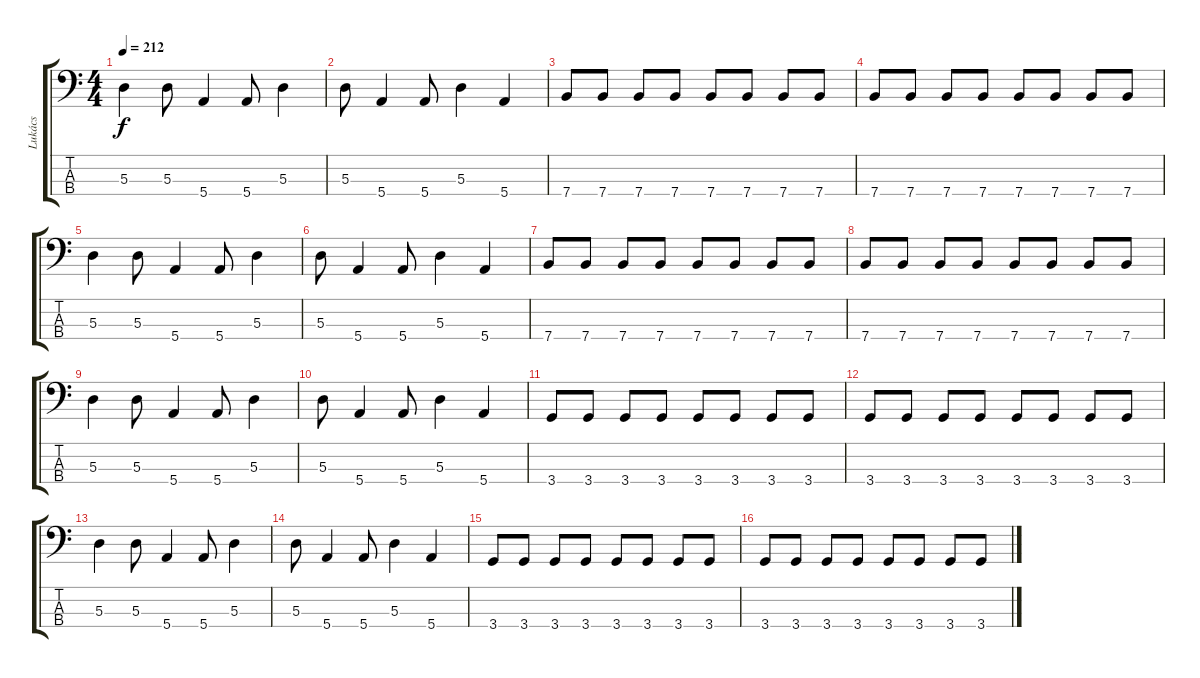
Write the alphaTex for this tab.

\track ("Lukács" "Lukács") {instrument electricbasspick}
\staff {score tabs}
\tuning (G2 D2 A1 E1) {hide}
\ts (4 4)
\tempo 212
\clef f4
\ks c
5.3.4{dy f} 5.3.8 5.4.4 5.4.8 5.3.4 |
5.3.8 5.4.4 5.4.8 5.3.4 5.4.4 |
7.4.8 7.4.8 7.4.8 7.4.8 7.4.8 7.4.8 7.4.8 7.4.8 |
7.4.8 7.4.8 7.4.8 7.4.8 7.4.8 7.4.8 7.4.8 7.4.8 |
5.3.4 5.3.8 5.4.4 5.4.8 5.3.4 |
5.3.8 5.4.4 5.4.8 5.3.4 5.4.4 |
7.4.8 7.4.8 7.4.8 7.4.8 7.4.8 7.4.8 7.4.8 7.4.8 |
7.4.8 7.4.8 7.4.8 7.4.8 7.4.8 7.4.8 7.4.8 7.4.8 |
5.3.4 5.3.8 5.4.4 5.4.8 5.3.4 |
5.3.8 5.4.4 5.4.8 5.3.4 5.4.4 |
3.4.8 3.4.8 3.4.8 3.4.8 3.4.8 3.4.8 3.4.8 3.4.8 |
3.4.8 3.4.8 3.4.8 3.4.8 3.4.8 3.4.8 3.4.8 3.4.8 |
5.3.4 5.3.8 5.4.4 5.4.8 5.3.4 |
5.3.8 5.4.4 5.4.8 5.3.4 5.4.4 |
3.4.8 3.4.8 3.4.8 3.4.8 3.4.8 3.4.8 3.4.8 3.4.8 |
3.4.8 3.4.8 3.4.8 3.4.8 3.4.8 3.4.8 3.4.8 3.4.8
